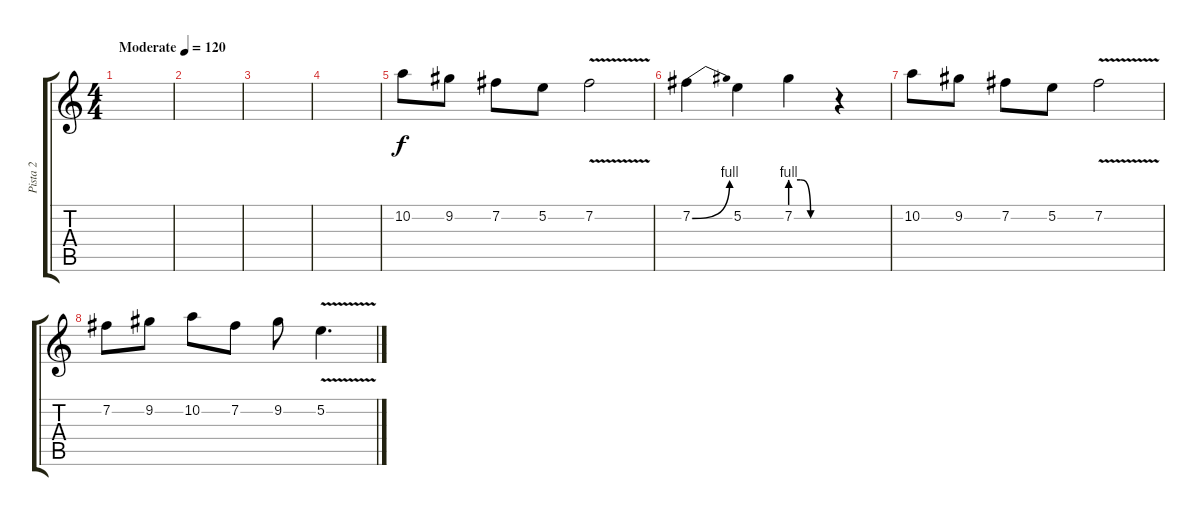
\track ("Pista 2" "Pista 2") {instrument distortionguitar}
\staff {score tabs}
\tuning (E4 B3 G3 D3 A2 E2) {hide}
\ts (4 4)
\tempo (120 "Moderate")
\clef g2
\ks c
|
|
|
|
10.2.8 9.2.8 7.2.8 5.2.8 7.2{v}.2 |
7.2{be (bend 0 0 60 4)}.4 5.2.4 7.2{be (custom 0 4 15 4 30 0 60 0)}.4 r.4 |
10.2.8 9.2.8 7.2.8 5.2.8 7.2{v}.2 |
7.2.8 9.2.8 10.2.8 7.2.8 9.2.8 5.2{v}.4{d}
